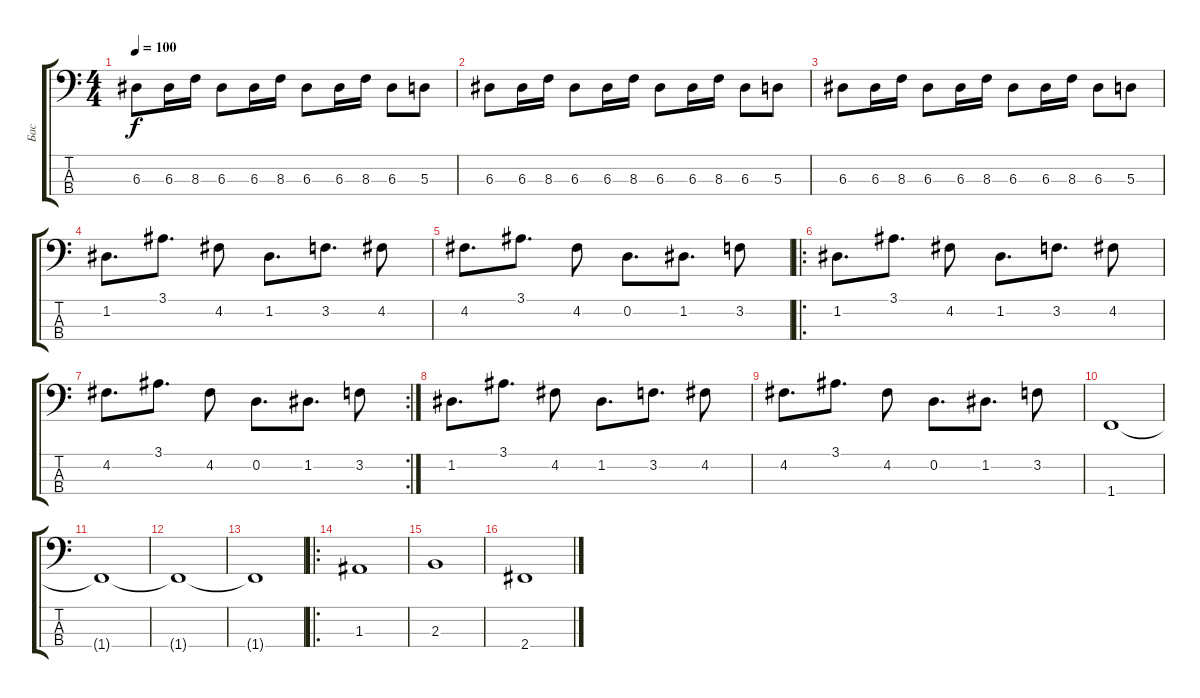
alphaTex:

\track ("Бас" "Бас") {instrument electricbasspick}
\staff {score tabs}
\tuning (G2 D2 A1 E1) {hide}
\ts (4 4)
\tempo 100
\clef f4
\ks c
6.3.8{dy f} 6.3.16 8.3.16 6.3.8 6.3.16 8.3.16 6.3.8 6.3.16 8.3.16 6.3.8 5.3.8 |
6.3.8 6.3.16 8.3.16 6.3.8 6.3.16 8.3.16 6.3.8 6.3.16 8.3.16 6.3.8 5.3.8 |
6.3.8 6.3.16 8.3.16 6.3.8 6.3.16 8.3.16 6.3.8 6.3.16 8.3.16 6.3.8 5.3.8 |
1.2.8{d} 3.1.8{d} 4.2.8 1.2.8{d} 3.2.8{d} 4.2.8 |
4.2.8{d} 3.1.8{d} 4.2.8 0.2.8{d} 1.2.8{d} 3.2.8 |
\ro
1.2.8{d} 3.1.8{d} 4.2.8 1.2.8{d} 3.2.8{d} 4.2.8 |
\rc 2
4.2.8{d} 3.1.8{d} 4.2.8 0.2.8{d} 1.2.8{d} 3.2.8 |
1.2.8{d} 3.1.8{d} 4.2.8 1.2.8{d} 3.2.8{d} 4.2.8 |
4.2.8{d} 3.1.8{d} 4.2.8 0.2.8{d} 1.2.8{d} 3.2.8 |
1.4.1 |
1.4{t}.1 |
1.4{t}.1 |
1.4{t}.1 |
\ro
1.3.1 |
2.3.1 |
2.4.1
